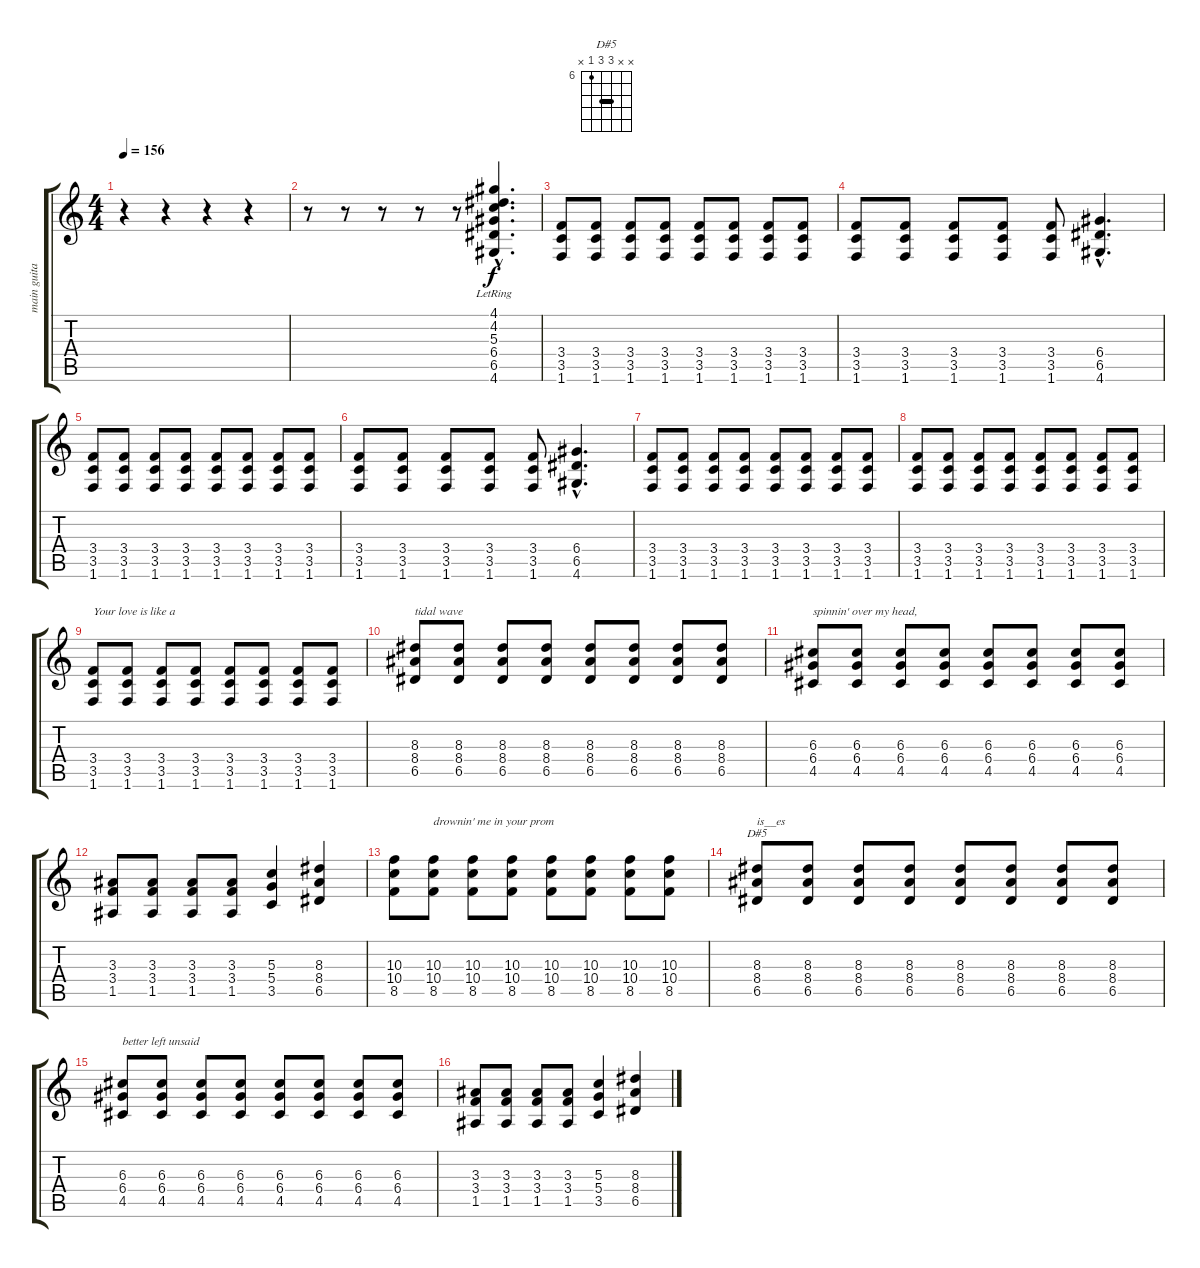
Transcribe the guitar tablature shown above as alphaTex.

\track ("main guitar" "main guita") {instrument distortionguitar}
\staff {score tabs}
\tuning (E4 B3 G3 D3 A2 E2) {hide}
\chord ("D#5" x x 8 8 6 x) {firstfret 6 barre 8}
\ts (4 4)
\tempo 156
\clef g2
\ks c
r.4{dy f instrument distortionguitar} r.4 r.4 r.4 |
r.8 r.8 r.8 r.8 r.8 (4.1{hac} 4.2{hac} 5.3{hac lr} 6.4{hac} 6.5{hac} 4.6{hac}).4{d} |
(3.4 3.5 1.6).8 (3.4 3.5 1.6).8 (3.4 3.5 1.6).8 (3.4 3.5 1.6).8 (3.4 3.5 1.6).8 (3.4 3.5 1.6).8 (3.4 3.5 1.6).8 (3.4 3.5 1.6).8 |
(3.4 3.5 1.6).8 (3.4 3.5 1.6).8 (3.4 3.5 1.6).8 (3.4 3.5 1.6).8 (3.4 3.5 1.6).8 (6.4{hac} 6.5{hac} 4.6{hac}).4{d} |
(3.4 3.5 1.6).8 (3.4 3.5 1.6).8 (3.4 3.5 1.6).8 (3.4 3.5 1.6).8 (3.4 3.5 1.6).8 (3.4 3.5 1.6).8 (3.4 3.5 1.6).8 (3.4 3.5 1.6).8 |
(3.4 3.5 1.6).8 (3.4 3.5 1.6).8 (3.4 3.5 1.6).8 (3.4 3.5 1.6).8 (3.4 3.5 1.6).8 (6.4{hac} 6.5{hac} 4.6{hac}).4{d} |
(3.4 3.5 1.6).8 (3.4 3.5 1.6).8 (3.4 3.5 1.6).8 (3.4 3.5 1.6).8 (3.4 3.5 1.6).8 (3.4 3.5 1.6).8 (3.4 3.5 1.6).8 (3.4 3.5 1.6).8 |
(3.4 3.5 1.6).8 (3.4 3.5 1.6).8 (3.4 3.5 1.6).8 (3.4 3.5 1.6).8 (3.4 3.5 1.6).8 (3.4 3.5 1.6).8 (3.4 3.5 1.6).8 (3.4 3.5 1.6).8 |
(3.4 3.5 1.6).8{txt "Your love is like a"} (3.4 3.5 1.6).8 (3.4 3.5 1.6).8 (3.4 3.5 1.6).8 (3.4 3.5 1.6).8 (3.4 3.5 1.6).8 (3.4 3.5 1.6).8 (3.4 3.5 1.6).8 |
(8.3 8.4 6.5).8{txt "tidal wave"} (8.3 8.4 6.5).8 (8.3 8.4 6.5).8 (8.3 8.4 6.5).8 (8.3 8.4 6.5).8 (8.3 8.4 6.5).8 (8.3 8.4 6.5).8 (8.3 8.4 6.5).8 |
(6.3 6.4 4.5).8{txt "spinnin' over my head,"} (6.3 6.4 4.5).8 (6.3 6.4 4.5).8 (6.3 6.4 4.5).8 (6.3 6.4 4.5).8 (6.3 6.4 4.5).8 (6.3 6.4 4.5).8 (6.3 6.4 4.5).8 |
(3.3 3.4 1.5).8 (3.3 3.4 1.5).8 (3.3 3.4 1.5).8 (3.3 3.4 1.5).8 (5.3 5.4 3.5).4 (8.3 8.4 6.5).4 |
(10.3 10.4 8.5).8 (10.3 10.4 8.5).8{txt "drownin' me in your prom"} (10.3 10.4 8.5).8 (10.3 10.4 8.5).8 (10.3 10.4 8.5).8 (10.3 10.4 8.5).8 (10.3 10.4 8.5).8 (10.3 10.4 8.5).8 |
(8.3 8.4 6.5).8{ch "D#5" txt "is__es"} (8.3 8.4 6.5).8 (8.3 8.4 6.5).8 (8.3 8.4 6.5).8 (8.3 8.4 6.5).8 (8.3 8.4 6.5).8 (8.3 8.4 6.5).8 (8.3 8.4 6.5).8 |
(6.3 6.4 4.5).8{txt "better left unsaid"} (6.3 6.4 4.5).8 (6.3 6.4 4.5).8 (6.3 6.4 4.5).8 (6.3 6.4 4.5).8 (6.3 6.4 4.5).8 (6.3 6.4 4.5).8 (6.3 6.4 4.5).8 |
(3.3 3.4 1.5).8 (3.3 3.4 1.5).8 (3.3 3.4 1.5).8 (3.3 3.4 1.5).8 (5.3 5.4 3.5).4 (8.3 8.4 6.5).4
